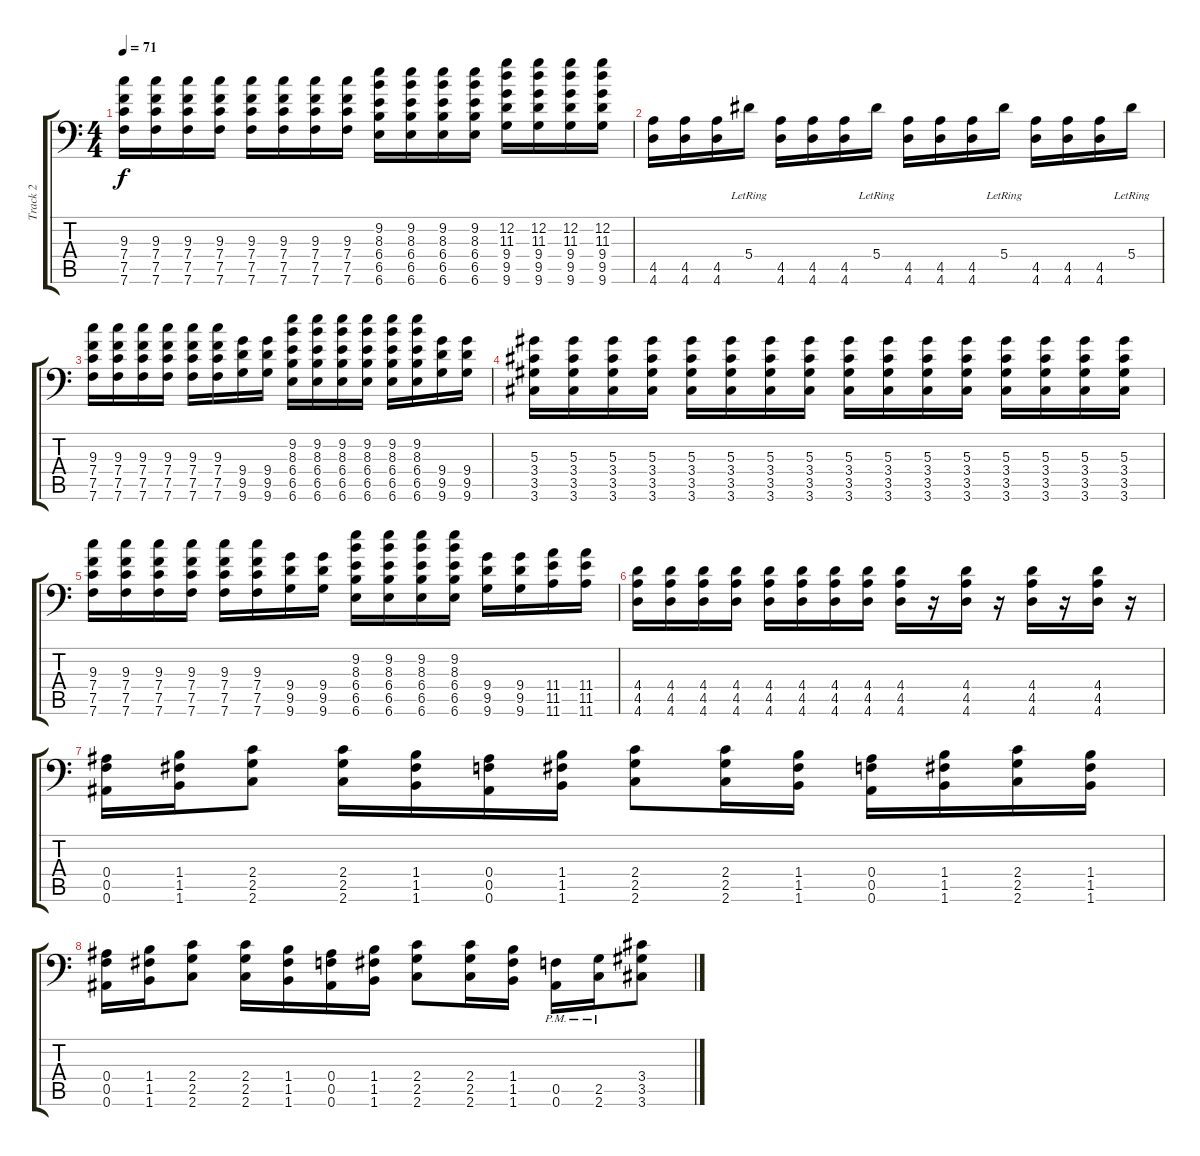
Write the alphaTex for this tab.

\track ("Track 2" "Track 2") {instrument distortionguitar}
\staff {score tabs}
\tuning (C4 G3 Eb3 Bb2 F2 Bb1) {hide}
\ts (4 4)
\tempo 71
\clef f4
\ks c
(9.3 7.4 7.5 7.6).16{dy f} (9.3 7.4 7.5 7.6).16 (9.3 7.4 7.5 7.6).16 (9.3 7.4 7.5 7.6).16 (9.3 7.4 7.5 7.6).16 (9.3 7.4 7.5 7.6).16 (9.3 7.4 7.5 7.6).16 (9.3 7.4 7.5 7.6).16 (9.2 8.3 6.4 6.5 6.6).16 (9.2 8.3 6.4 6.5 6.6).16 (9.2 8.3 6.4 6.5 6.6).16 (9.2 8.3 6.4 6.5 6.6).16 (12.2 11.3 9.4 9.5 9.6).16 (12.2 11.3 9.4 9.5 9.6).16 (12.2 11.3 9.4 9.5 9.6).16 (12.2 11.3 9.4 9.5 9.6).16 |
(4.5 4.6).16 (4.5 4.6).16 (4.5 4.6).16 5.4{lr}.16 (4.5 4.6).16 (4.5 4.6).16 (4.5 4.6).16 5.4{lr}.16 (4.5 4.6).16 (4.5 4.6).16 (4.5 4.6).16 5.4{lr}.16 (4.5 4.6).16 (4.5 4.6).16 (4.5 4.6).16 5.4{lr}.16 |
(9.3 7.4 7.5 7.6).16 (9.3 7.4 7.5 7.6).16 (9.3 7.4 7.5 7.6).16 (9.3 7.4 7.5 7.6).16 (9.3 7.4 7.5 7.6).16 (9.3 7.4 7.5 7.6).16 (9.4 9.5 9.6).16 (9.4 9.5 9.6).16 (9.2 8.3 6.4 6.5 6.6).16 (9.2 8.3 6.4 6.5 6.6).16 (9.2 8.3 6.4 6.5 6.6).16 (9.2 8.3 6.4 6.5 6.6).16 (9.2 8.3 6.4 6.5 6.6).16 (9.2 8.3 6.4 6.5 6.6).16 (9.4 9.5 9.6).16 (9.4 9.5 9.6).16 |
(5.3 3.4 3.5 3.6).16 (5.3 3.4 3.5 3.6).16 (5.3 3.4 3.5 3.6).16 (5.3 3.4 3.5 3.6).16 (5.3 3.4 3.5 3.6).16 (5.3 3.4 3.5 3.6).16 (5.3 3.4 3.5 3.6).16 (5.3 3.4 3.5 3.6).16 (5.3 3.4 3.5 3.6).16 (5.3 3.4 3.5 3.6).16 (5.3 3.4 3.5 3.6).16 (5.3 3.4 3.5 3.6).16 (5.3 3.4 3.5 3.6).16 (5.3 3.4 3.5 3.6).16 (5.3 3.4 3.5 3.6).16 (5.3 3.4 3.5 3.6).16 |
(9.3 7.4 7.5 7.6).16 (9.3 7.4 7.5 7.6).16 (9.3 7.4 7.5 7.6).16 (9.3 7.4 7.5 7.6).16 (9.3 7.4 7.5 7.6).16 (9.3 7.4 7.5 7.6).16 (9.4 9.5 9.6).16 (9.4 9.5 9.6).16 (9.2 8.3 6.4 6.5 6.6).16 (9.2 8.3 6.4 6.5 6.6).16 (9.2 8.3 6.4 6.5 6.6).16 (9.2 8.3 6.4 6.5 6.6).16 (9.4 9.5 9.6).16 (9.4 9.5 9.6).16 (11.4 11.5 11.6).16 (11.4 11.5 11.6).16 |
(4.4 4.5 4.6).16 (4.4 4.5 4.6).16 (4.4 4.5 4.6).16 (4.4 4.5 4.6).16 (4.4 4.5 4.6).16 (4.4 4.5 4.6).16 (4.4 4.5 4.6).16 (4.4 4.5 4.6).16 (4.4 4.5 4.6).16 r.16 (4.4 4.5 4.6).16 r.16 (4.4 4.5 4.6).16 r.16 (4.4 4.5 4.6).16 r.16 |
(0.4 0.5 0.6).16{instrument distortionguitar} (1.4 1.5 1.6).16 (2.4 2.5 2.6).8 (2.4 2.5 2.6).16 (1.4 1.5 1.6).16 (0.4 0.5 0.6).16 (1.4 1.5 1.6).16 (2.4 2.5 2.6).8 (2.4 2.5 2.6).16 (1.4 1.5 1.6).16 (0.4 0.5 0.6).16 (1.4 1.5 1.6).16 (2.4 2.5 2.6).16 (1.4 1.5 1.6).16 |
(0.4 0.5 0.6).16 (1.4 1.5 1.6).16 (2.4 2.5 2.6).8 (2.4 2.5 2.6).16 (1.4 1.5 1.6).16 (0.4 0.5 0.6).16 (1.4 1.5 1.6).16 (2.4 2.5 2.6).8 (2.4 2.5 2.6).16 (1.4 1.5 1.6).16 (0.5{pm} 0.6{pm}).16 (2.5{pm} 2.6{pm}).16 (3.4 3.5 3.6).8
